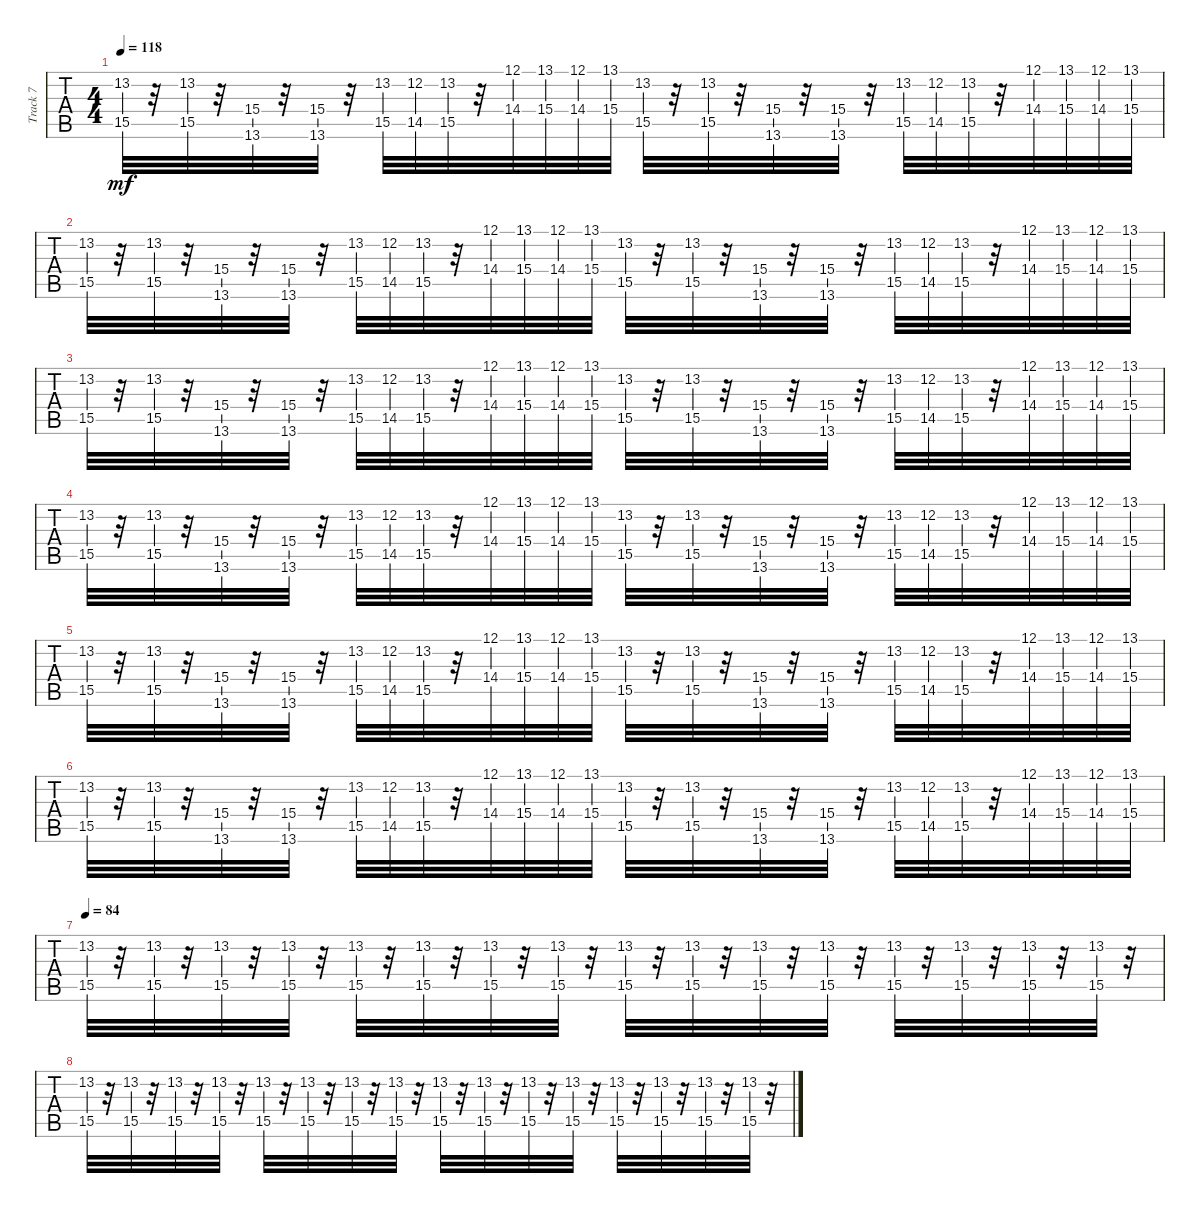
\track ("Track 7" "Track 7") {instrument accordion}
\staff {tabs}
\tuning (E4 B3 G3 D3 A2 E2) {hide}
\ts (4 4)
\tempo 118
\clef g2
\ks c
(13.2 15.5).32{dy mf} r.32 (13.2 15.5).32 r.32 (15.4 13.6).32 r.32 (15.4 13.6).32 r.32 (13.2 15.5).32 (12.2 14.5).32 (13.2 15.5).32 r.32 (12.1 14.4).32 (13.1 15.4).32 (12.1 14.4).32 (13.1 15.4).32 (13.2 15.5).32 r.32 (13.2 15.5).32 r.32 (15.4 13.6).32 r.32 (15.4 13.6).32 r.32 (13.2 15.5).32 (12.2 14.5).32 (13.2 15.5).32 r.32 (12.1 14.4).32 (13.1 15.4).32 (12.1 14.4).32 (13.1 15.4).32 |
(13.2 15.5).32 r.32 (13.2 15.5).32 r.32 (15.4 13.6).32 r.32 (15.4 13.6).32 r.32 (13.2 15.5).32 (12.2 14.5).32 (13.2 15.5).32 r.32 (12.1 14.4).32 (13.1 15.4).32 (12.1 14.4).32 (13.1 15.4).32 (13.2 15.5).32 r.32 (13.2 15.5).32 r.32 (15.4 13.6).32 r.32 (15.4 13.6).32 r.32 (13.2 15.5).32 (12.2 14.5).32 (13.2 15.5).32 r.32 (12.1 14.4).32 (13.1 15.4).32 (12.1 14.4).32 (13.1 15.4).32 |
(13.2 15.5).32 r.32 (13.2 15.5).32 r.32 (15.4 13.6).32 r.32 (15.4 13.6).32 r.32 (13.2 15.5).32 (12.2 14.5).32 (13.2 15.5).32 r.32 (12.1 14.4).32 (13.1 15.4).32 (12.1 14.4).32 (13.1 15.4).32 (13.2 15.5).32 r.32 (13.2 15.5).32 r.32 (15.4 13.6).32 r.32 (15.4 13.6).32 r.32 (13.2 15.5).32 (12.2 14.5).32 (13.2 15.5).32 r.32 (12.1 14.4).32 (13.1 15.4).32 (12.1 14.4).32 (13.1 15.4).32 |
(13.2 15.5).32 r.32 (13.2 15.5).32 r.32 (15.4 13.6).32 r.32 (15.4 13.6).32 r.32 (13.2 15.5).32 (12.2 14.5).32 (13.2 15.5).32 r.32 (12.1 14.4).32 (13.1 15.4).32 (12.1 14.4).32 (13.1 15.4).32 (13.2 15.5).32 r.32 (13.2 15.5).32 r.32 (15.4 13.6).32 r.32 (15.4 13.6).32 r.32 (13.2 15.5).32 (12.2 14.5).32 (13.2 15.5).32 r.32 (12.1 14.4).32 (13.1 15.4).32 (12.1 14.4).32 (13.1 15.4).32 |
(13.2 15.5).32 r.32 (13.2 15.5).32 r.32 (15.4 13.6).32 r.32 (15.4 13.6).32 r.32 (13.2 15.5).32 (12.2 14.5).32 (13.2 15.5).32 r.32 (12.1 14.4).32 (13.1 15.4).32 (12.1 14.4).32 (13.1 15.4).32 (13.2 15.5).32 r.32 (13.2 15.5).32 r.32 (15.4 13.6).32 r.32 (15.4 13.6).32 r.32 (13.2 15.5).32 (12.2 14.5).32 (13.2 15.5).32 r.32 (12.1 14.4).32 (13.1 15.4).32 (12.1 14.4).32 (13.1 15.4).32 |
(13.2 15.5).32 r.32 (13.2 15.5).32 r.32 (15.4 13.6).32 r.32 (15.4 13.6).32 r.32 (13.2 15.5).32 (12.2 14.5).32 (13.2 15.5).32 r.32 (12.1 14.4).32 (13.1 15.4).32 (12.1 14.4).32 (13.1 15.4).32 (13.2 15.5).32 r.32 (13.2 15.5).32 r.32 (15.4 13.6).32 r.32 (15.4 13.6).32 r.32 (13.2 15.5).32 (12.2 14.5).32 (13.2 15.5).32 r.32 (12.1 14.4).32 (13.1 15.4).32 (12.1 14.4).32 (13.1 15.4).32 |
\tempo 84
(13.2 15.5).32 r.32 (13.2 15.5).32 r.32 (13.2 15.5).32 r.32 (13.2 15.5).32 r.32 (13.2 15.5).32 r.32 (13.2 15.5).32 r.32 (13.2 15.5).32 r.32 (13.2 15.5).32 r.32 (13.2 15.5).32 r.32 (13.2 15.5).32 r.32 (13.2 15.5).32 r.32 (13.2 15.5).32 r.32 (13.2 15.5).32 r.32 (13.2 15.5).32 r.32 (13.2 15.5).32 r.32 (13.2 15.5).32 r.32 |
(13.2 15.5).32 r.32 (13.2 15.5).32 r.32 (13.2 15.5).32 r.32 (13.2 15.5).32 r.32 (13.2 15.5).32 r.32 (13.2 15.5).32 r.32 (13.2 15.5).32 r.32 (13.2 15.5).32 r.32 (13.2 15.5).32 r.32 (13.2 15.5).32 r.32 (13.2 15.5).32 r.32 (13.2 15.5).32 r.32 (13.2 15.5).32 r.32 (13.2 15.5).32 r.32 (13.2 15.5).32 r.32 (13.2 15.5).32 r.32
